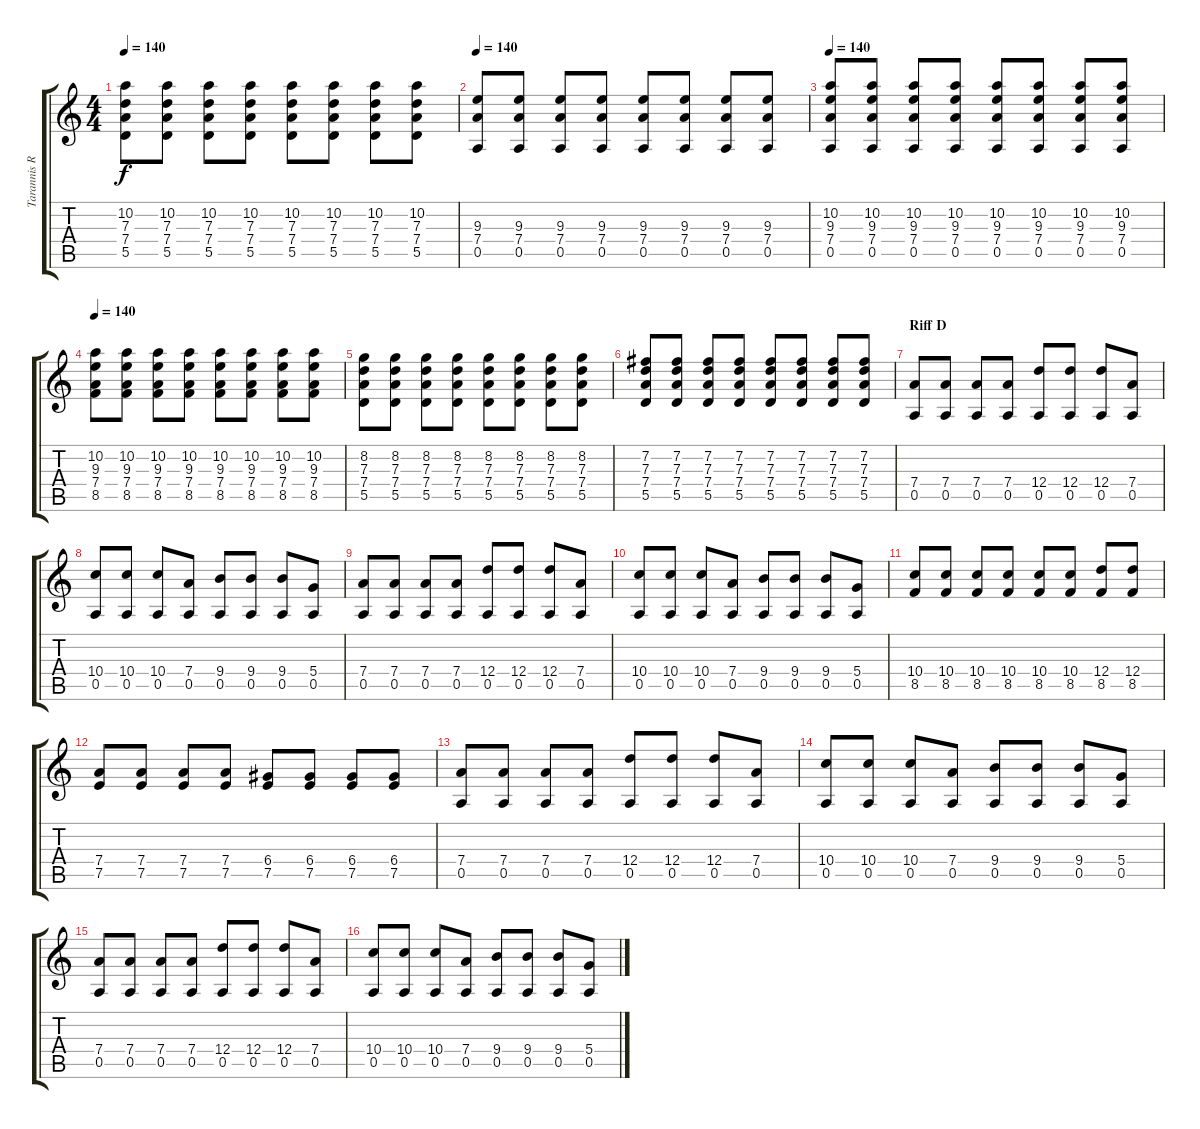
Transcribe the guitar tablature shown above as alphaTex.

\track ("Tarannis Rythm Guitar" "Tarannis R") {instrument distortionguitar}
\staff {score tabs}
\tuning (E4 B3 G3 D3 A2 E2) {hide}
\ts (4 4)
\tempo 140
\clef g2
\ks c
(10.2 7.3 7.4 5.5).8{dy f} (10.2 7.3 7.4 5.5).8 (10.2 7.3 7.4 5.5).8 (10.2 7.3 7.4 5.5).8 (10.2 7.3 7.4 5.5).8 (10.2 7.3 7.4 5.5).8 (10.2 7.3 7.4 5.5).8 (10.2 7.3 7.4 5.5).8 |
\tempo 140
(9.3 7.4 0.5).8 (9.3 7.4 0.5).8 (9.3 7.4 0.5).8 (9.3 7.4 0.5).8 (9.3 7.4 0.5).8 (9.3 7.4 0.5).8 (9.3 7.4 0.5).8 (9.3 7.4 0.5).8 |
\tempo 140
(10.2 9.3 7.4 0.5).8 (10.2 9.3 7.4 0.5).8 (10.2 9.3 7.4 0.5).8 (10.2 9.3 7.4 0.5).8 (10.2 9.3 7.4 0.5).8 (10.2 9.3 7.4 0.5).8 (10.2 9.3 7.4 0.5).8 (10.2 9.3 7.4 0.5).8 |
\tempo 140
(10.2 9.3 7.4 8.5).8 (10.2 9.3 7.4 8.5).8 (10.2 9.3 7.4 8.5).8 (10.2 9.3 7.4 8.5).8 (10.2 9.3 7.4 8.5).8 (10.2 9.3 7.4 8.5).8 (10.2 9.3 7.4 8.5).8 (10.2 9.3 7.4 8.5).8 |
(8.2 7.3 7.4 5.5).8 (8.2 7.3 7.4 5.5).8 (8.2 7.3 7.4 5.5).8 (8.2 7.3 7.4 5.5).8 (8.2 7.3 7.4 5.5).8 (8.2 7.3 7.4 5.5).8 (8.2 7.3 7.4 5.5).8 (8.2 7.3 7.4 5.5).8 |
(7.2 7.3 7.4 5.5).8 (7.2 7.3 7.4 5.5).8 (7.2 7.3 7.4 5.5).8 (7.2 7.3 7.4 5.5).8 (7.2 7.3 7.4 5.5).8 (7.2 7.3 7.4 5.5).8 (7.2 7.3 7.4 5.5).8 (7.2 7.3 7.4 5.5).8 |
\section ("" "Riff D")
(7.4 0.5).8 (7.4 0.5).8 (7.4 0.5).8 (7.4 0.5).8 (12.4 0.5).8 (12.4 0.5).8 (12.4 0.5).8 (7.4 0.5).8 |
(10.4 0.5).8 (10.4 0.5).8 (10.4 0.5).8 (7.4 0.5).8 (9.4 0.5).8 (9.4 0.5).8 (9.4 0.5).8 (5.4 0.5).8 |
(7.4 0.5).8 (7.4 0.5).8 (7.4 0.5).8 (7.4 0.5).8 (12.4 0.5).8 (12.4 0.5).8 (12.4 0.5).8 (7.4 0.5).8 |
(10.4 0.5).8 (10.4 0.5).8 (10.4 0.5).8 (7.4 0.5).8 (9.4 0.5).8 (9.4 0.5).8 (9.4 0.5).8 (5.4 0.5).8 |
(10.4 8.5).8 (10.4 8.5).8 (10.4 8.5).8 (10.4 8.5).8 (10.4 8.5).8 (10.4 8.5).8 (12.4 8.5).8 (12.4 8.5).8 |
(7.4 7.5).8 (7.4 7.5).8 (7.4 7.5).8 (7.4 7.5).8 (6.4 7.5).8 (6.4 7.5).8 (6.4 7.5).8 (6.4 7.5).8 |
(7.4 0.5).8 (7.4 0.5).8 (7.4 0.5).8 (7.4 0.5).8 (12.4 0.5).8 (12.4 0.5).8 (12.4 0.5).8 (7.4 0.5).8 |
(10.4 0.5).8 (10.4 0.5).8 (10.4 0.5).8 (7.4 0.5).8 (9.4 0.5).8 (9.4 0.5).8 (9.4 0.5).8 (5.4 0.5).8 |
(7.4 0.5).8 (7.4 0.5).8 (7.4 0.5).8 (7.4 0.5).8 (12.4 0.5).8 (12.4 0.5).8 (12.4 0.5).8 (7.4 0.5).8 |
(10.4 0.5).8 (10.4 0.5).8 (10.4 0.5).8 (7.4 0.5).8 (9.4 0.5).8 (9.4 0.5).8 (9.4 0.5).8 (5.4 0.5).8
